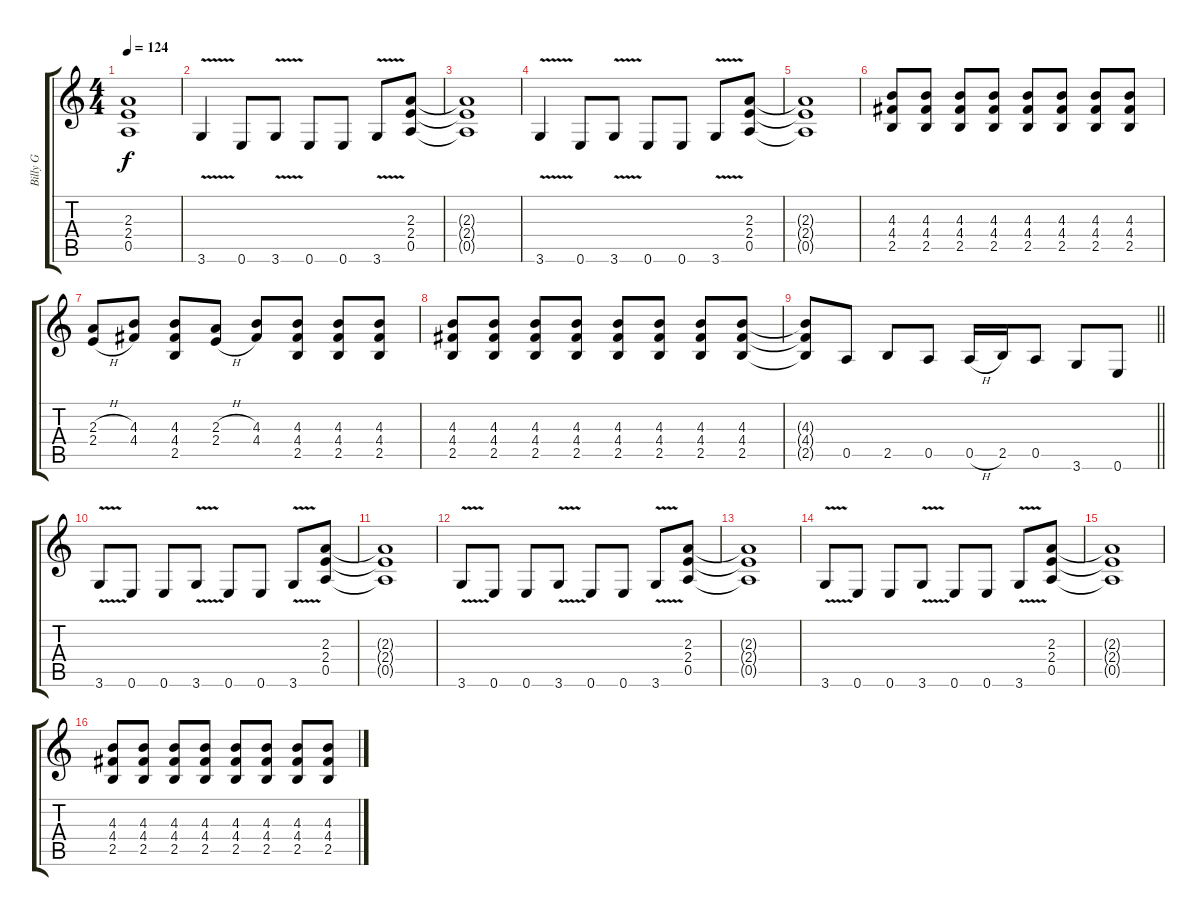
\track ("Billy G" "Billy G") {instrument overdrivenguitar}
\staff {score tabs}
\tuning (E4 B3 G3 D3 A2 E2) {hide}
\ts (4 4)
\tempo 124
\clef g2
\ks c
(2.3{t} 2.4{t} 0.5{t}).1{dy f} |
3.6{v}.4 0.6.8 3.6{v}.8 0.6.8 0.6.8 3.6{v}.8 (2.3 2.4 0.5).8 |
(2.3{t} 2.4{t} 0.5{t}).1 |
3.6{v}.4 0.6.8 3.6{v}.8 0.6.8 0.6.8 3.6{v}.8 (2.3 2.4 0.5).8 |
(2.3{t} 2.4{t} 0.5{t}).1 |
(4.3 4.4 2.5).8 (4.3 4.4 2.5).8 (4.3 4.4 2.5).8 (4.3 4.4 2.5).8 (4.3 4.4 2.5).8 (4.3 4.4 2.5).8 (4.3 4.4 2.5).8 (4.3 4.4 2.5).8 |
(2.3{h} 2.4{h}).8 (4.3 4.4).8 (4.3 4.4 2.5).8 (2.3{h} 2.4{h}).8 (4.3 4.4).8 (4.3 4.4 2.5).8 (4.3 4.4 2.5).8 (4.3 4.4 2.5).8 |
(4.3 4.4 2.5).8 (4.3 4.4 2.5).8 (4.3 4.4 2.5).8 (4.3 4.4 2.5).8 (4.3 4.4 2.5).8 (4.3 4.4 2.5).8 (4.3 4.4 2.5).8 (4.3 4.4 2.5).8 |
\barLineRight lightlight
(4.3{t} 4.4{t} 2.5{t}).8 0.5.8 2.5.8 0.5.8 0.5{h}.16 2.5.16 0.5.8 3.6.8 0.6.8 |
3.6{v}.8 0.6.8 0.6.8 3.6{v}.8 0.6.8 0.6.8 3.6{v}.8 (2.3 2.4 0.5).8 |
(2.3{t} 2.4{t} 0.5{t}).1 |
3.6{v}.8 0.6.8 0.6.8 3.6{v}.8 0.6.8 0.6.8 3.6{v}.8 (2.3 2.4 0.5).8 |
(2.3{t} 2.4{t} 0.5{t}).1 |
3.6{v}.8 0.6.8 0.6.8 3.6{v}.8 0.6.8 0.6.8 3.6{v}.8 (2.3 2.4 0.5).8 |
(2.3{t} 2.4{t} 0.5{t}).1 |
(4.3 4.4 2.5).8 (4.3 4.4 2.5).8 (4.3 4.4 2.5).8 (4.3 4.4 2.5).8 (4.3 4.4 2.5).8 (4.3 4.4 2.5).8 (4.3 4.4 2.5).8 (4.3 4.4 2.5).8
